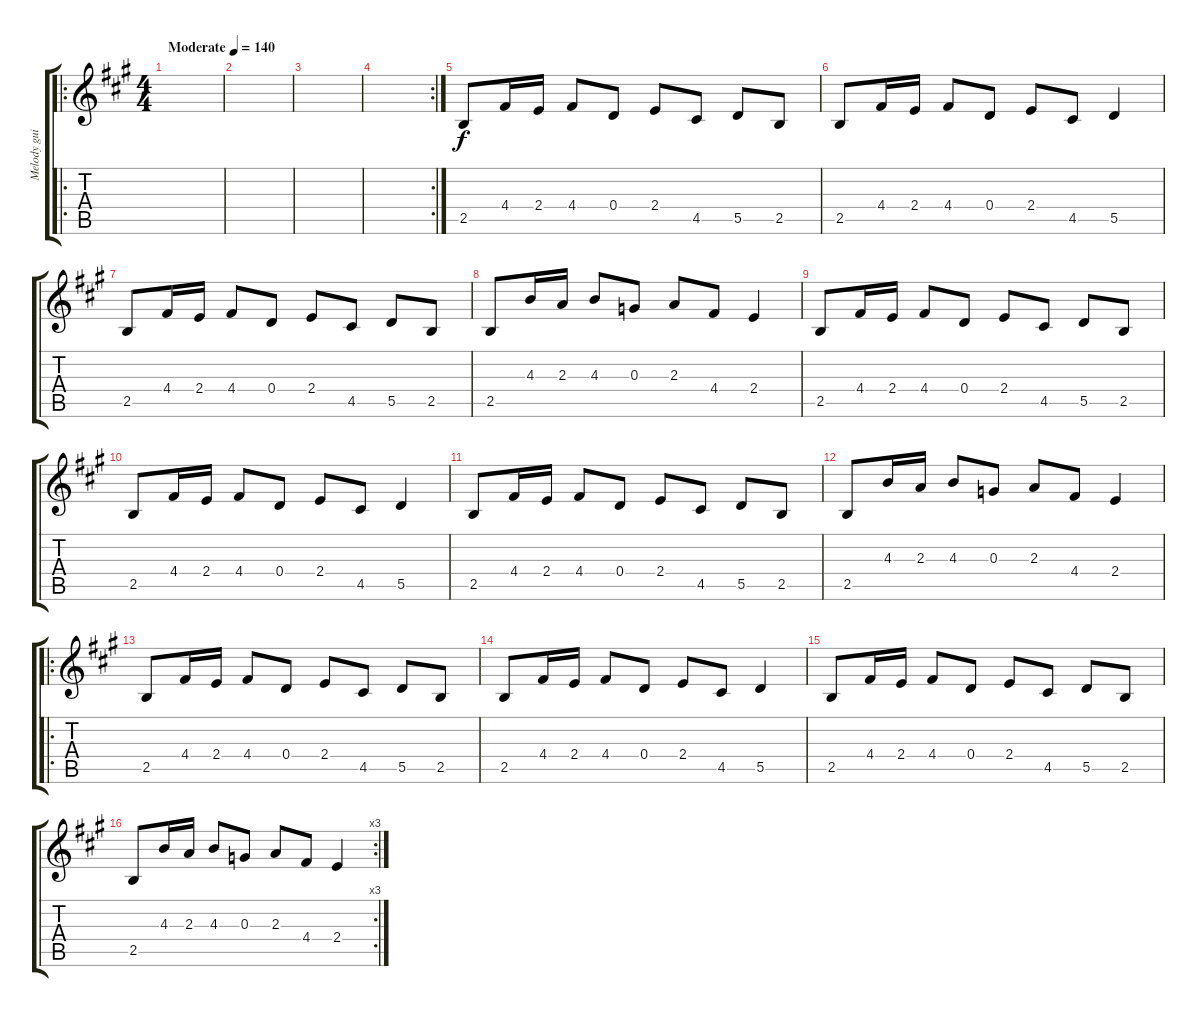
\track ("Melody guitar #1" "Melody gui") {instrument distortionguitar}
\staff {score tabs}
\tuning (E4 B3 G3 D3 A2 E2) {hide}
\ro
\ts (4 4)
\tempo (140 "Moderate")
\clef g2
\ks f#minor
|
|
|
\rc 2
|
2.5.8 4.4.16 2.4.16 4.4.8 0.4.8 2.4.8 4.5.8 5.5.8 2.5.8 |
2.5.8 4.4.16 2.4.16 4.4.8 0.4.8 2.4.8 4.5.8 5.5.4 |
2.5.8 4.4.16 2.4.16 4.4.8 0.4.8 2.4.8 4.5.8 5.5.8 2.5.8 |
2.5.8 4.3.16 2.3.16 4.3.8 0.3.8 2.3.8 4.4.8 2.4.4 |
2.5.8 4.4.16 2.4.16 4.4.8 0.4.8 2.4.8 4.5.8 5.5.8 2.5.8 |
2.5.8 4.4.16 2.4.16 4.4.8 0.4.8 2.4.8 4.5.8 5.5.4 |
2.5.8 4.4.16 2.4.16 4.4.8 0.4.8 2.4.8 4.5.8 5.5.8 2.5.8 |
2.5.8 4.3.16 2.3.16 4.3.8 0.3.8 2.3.8 4.4.8 2.4.4 |
\ro
2.5.8 4.4.16 2.4.16 4.4.8 0.4.8 2.4.8 4.5.8 5.5.8 2.5.8 |
2.5.8 4.4.16 2.4.16 4.4.8 0.4.8 2.4.8 4.5.8 5.5.4 |
2.5.8 4.4.16 2.4.16 4.4.8 0.4.8 2.4.8 4.5.8 5.5.8 2.5.8 |
\rc 3
2.5.8 4.3.16 2.3.16 4.3.8 0.3.8 2.3.8 4.4.8 2.4.4
